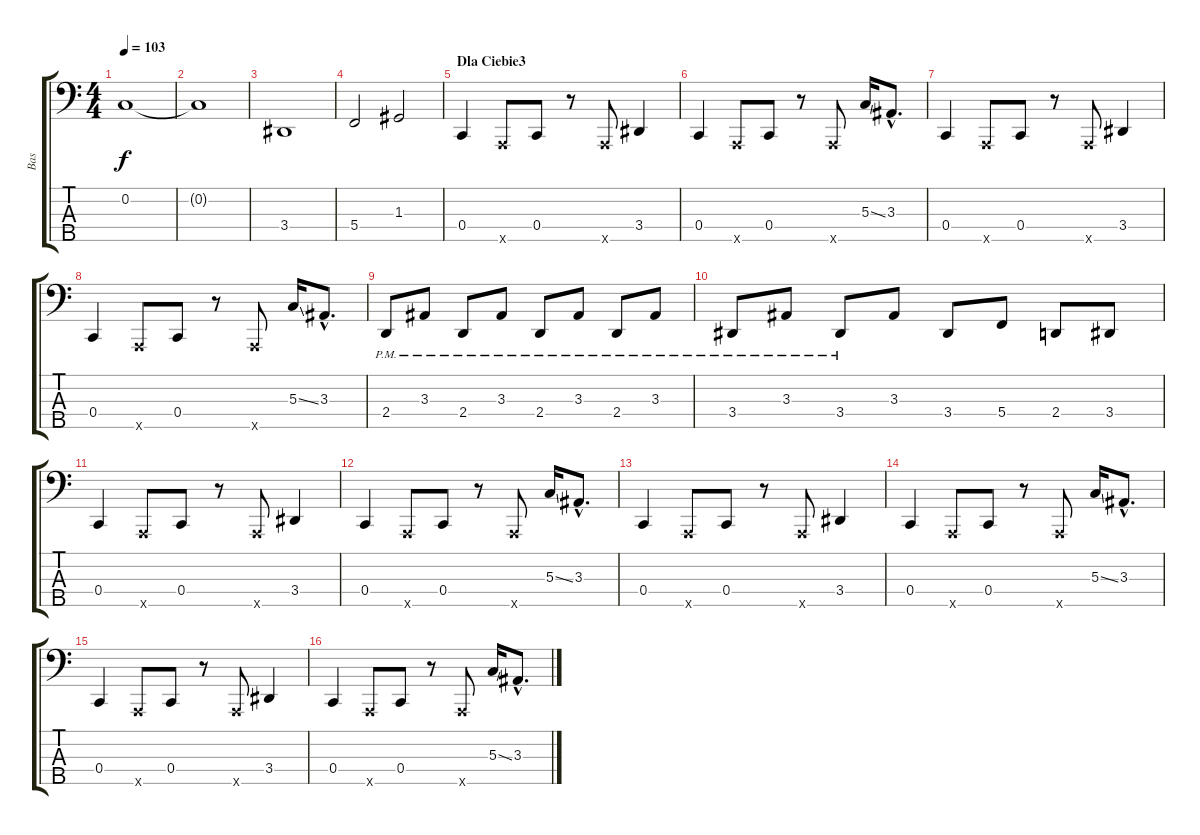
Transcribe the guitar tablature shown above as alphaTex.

\track ("Bas" "Bas") {instrument electricbassfinger}
\staff {score tabs}
\tuning (F2 C2 G1 C1 A0) {hide}
\ts (4 4)
\tempo 103
\clef f4
\ks c
0.2.1{dy f} |
0.2{t}.1 |
3.4.1 |
5.4.2 1.3.2 |
\section ("" "Dla Ciebie3")
0.4.4 0.5{x}.8 0.4.8 r.8 0.5{x}.8 3.4.4 |
0.4.4 0.5{x}.8 0.4.8 r.8 0.5{x}.8 5.3{ss}.16 3.3{hac}.8{d} |
0.4.4 0.5{x}.8 0.4.8 r.8 0.5{x}.8 3.4.4 |
0.4.4 0.5{x}.8 0.4.8 r.8 0.5{x}.8 5.3{ss}.16 3.3{hac}.8{d} |
2.4{pm}.8 3.3{pm}.8 2.4{pm}.8 3.3{pm}.8 2.4{pm}.8 3.3{pm}.8 2.4{pm}.8 3.3{pm}.8 |
3.4{pm}.8 3.3{pm}.8 3.4{pm}.8 3.3.8 3.4.8 5.4.8 2.4.8 3.4.8 |
0.4.4 0.5{x}.8 0.4.8 r.8 0.5{x}.8 3.4.4 |
0.4.4 0.5{x}.8 0.4.8 r.8 0.5{x}.8 5.3{ss}.16 3.3{hac}.8{d} |
0.4.4 0.5{x}.8 0.4.8 r.8 0.5{x}.8 3.4.4 |
0.4.4 0.5{x}.8 0.4.8 r.8 0.5{x}.8 5.3{ss}.16 3.3{hac}.8{d} |
0.4.4 0.5{x}.8 0.4.8 r.8 0.5{x}.8 3.4.4 |
0.4.4 0.5{x}.8 0.4.8 r.8 0.5{x}.8 5.3{ss}.16 3.3{hac}.8{d}
